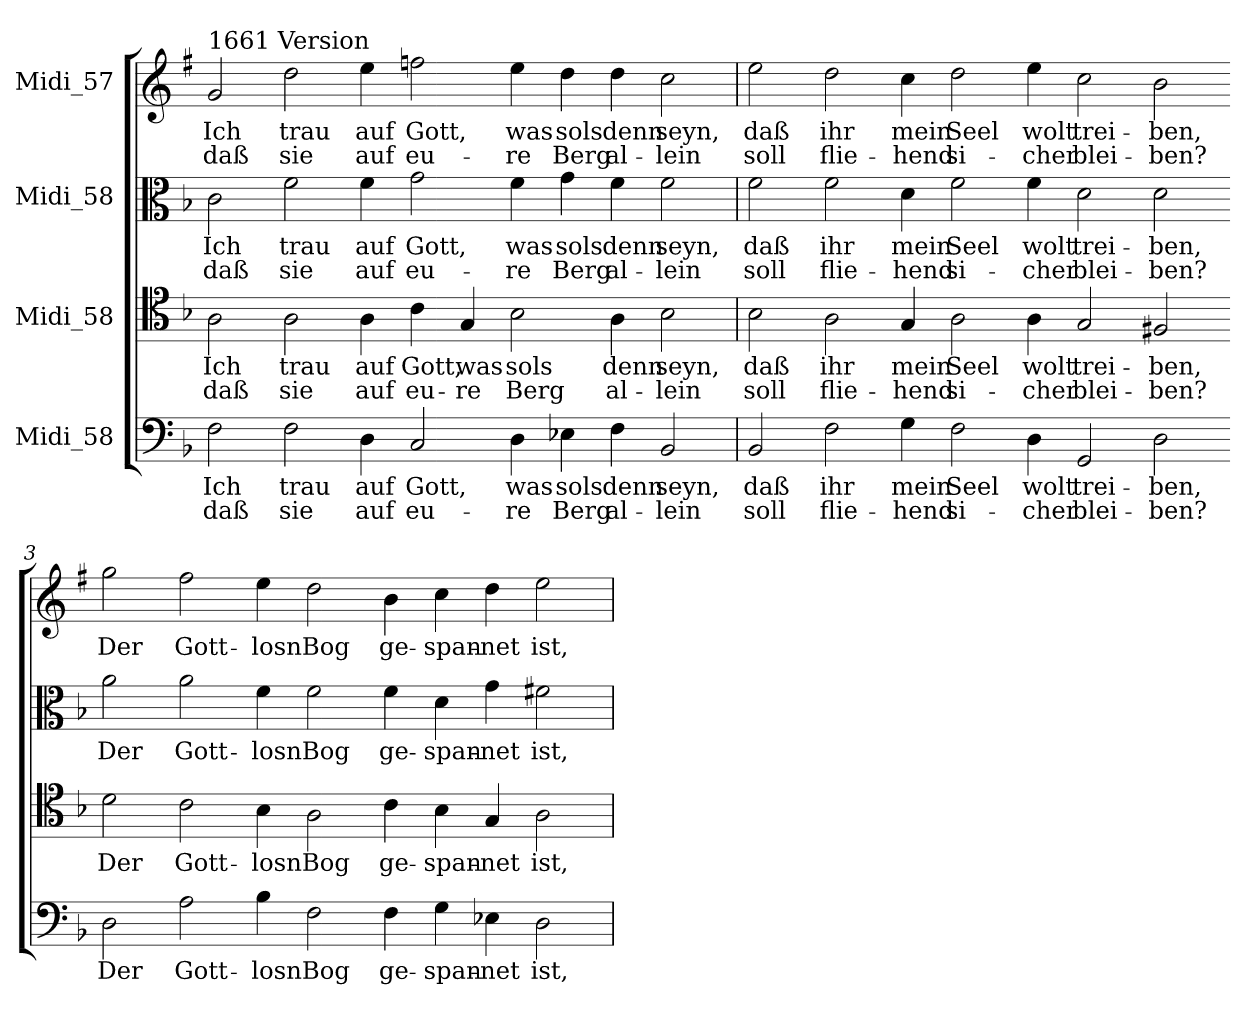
**kern	**text	**text	**kern	**text	**text	**kern	**text	**text	**kern	**text	**text
*part4	*part4	*part4	*part3	*part3	*part3	*part2	*part2	*part2	*part1	*part1	*part1
*staff4	*staff4	*staff4	*staff3	*staff3	*staff3	*staff2	*staff2	*staff2	*staff1	*staff1	*staff1
*I"Midi_58	*	*	*I"Midi_58	*	*	*I"Midi_58	*	*	*I"Midi_57	*	*
*clefF4	*	*	*clefC4	*	*	*clefC3	*	*	*clefG2	*	*
*	*	*	*	*	*	*	*	*	*ITrd1c2	*	*
*k[b-]	*	*	*k[b-]	*	*	*k[b-]	*	*	*k[b-]	*	*
*F:	*	*	*F:	*	*	*F:	*	*	*F:	*	*
=1	=1	=1	=1	=1	=1	=1	=1	=1	=1	=1	=1
!	!	!	!	!	!	!	!	!	!LO:TX:a:t=1661 Version	!	!
!	!LO:LY:b	!LO:LY:b	!	!LO:LY:b	!LO:LY:b	!	!LO:LY:b	!LO:LY:b	!	!LO:LY:b	!LO:LY:b
2F	Ich	daß	2A	Ich	daß	2c	Ich	daß	2f	Ich	daß
!	!LO:LY:b	!LO:LY:b	!	!LO:LY:b	!LO:LY:b	!	!LO:LY:b	!LO:LY:b	!	!LO:LY:b	!LO:LY:b
2F	trau	sie	2A	trau	sie	2f	trau	sie	2cc	trau	sie
!	!LO:LY:b	!LO:LY:b	!	!LO:LY:b	!LO:LY:b	!	!LO:LY:b	!LO:LY:b	!	!LO:LY:b	!LO:LY:b
4D	auf	auf	4A	auf	auf	4f	auf	auf	4dd	auf	auf
!	!LO:LY:b	!LO:LY:b	!	!LO:LY:b	!LO:LY:b	!	!LO:LY:b	!LO:LY:b	!	!LO:LY:b	!LO:LY:b
2C	Gott,	eu-	4c	Gott,	eu-	2g	Gott,	eu-	2ee-X	Gott,	eu-
!	!	!	!	!LO:LY:b	!LO:LY:b	!	!	!	!	!	!
.	.	.	4G	-was	re	.	.	.	.	.	.
!	!LO:LY:b	!LO:LY:b	!	!LO:LY:b	!LO:LY:b	!	!LO:LY:b	!LO:LY:b	!	!LO:LY:b	!LO:LY:b
4D	-was	re	2B-	sols	Berg	4f	-was	re	4dd	-was	re
!	!LO:LY:b	!LO:LY:b	!	!	!	!	!LO:LY:b	!LO:LY:b	!	!LO:LY:b	!LO:LY:b
4E-X	sols	Berg	.	.	.	4g	sols	Berg	4cc	sols	Berg
!	!LO:LY:b	!LO:LY:b	!	!LO:LY:b	!LO:LY:b	!	!LO:LY:b	!LO:LY:b	!	!LO:LY:b	!LO:LY:b
4F	denn	al-	4A	denn	al-	4f	denn	al-	4cc	denn	al-
!	!LO:LY:b	!LO:LY:b	!	!LO:LY:b	!LO:LY:b	!	!LO:LY:b	!LO:LY:b	!	!LO:LY:b	!LO:LY:b
2BB-	-seyn,	lein	2B-	-seyn,	lein	2f	-seyn,	lein	2b-	-seyn,	lein
=2	=2	=2	=2	=2	=2	=2	=2	=2	=2	=2	=2
!	!LO:LY:b	!LO:LY:b	!	!LO:LY:b	!LO:LY:b	!	!LO:LY:b	!LO:LY:b	!	!LO:LY:b	!LO:LY:b
2BB-	daß	soll	2B-	daß	soll	2f	daß	soll	2dd	daß	soll
!	!LO:LY:b	!LO:LY:b	!	!LO:LY:b	!LO:LY:b	!	!LO:LY:b	!LO:LY:b	!	!LO:LY:b	!LO:LY:b
2F	ihr	flie-	2A	ihr	flie-	2f	ihr	flie-	2cc	ihr	flie-
!	!LO:LY:b	!LO:LY:b	!	!LO:LY:b	!LO:LY:b	!	!LO:LY:b	!LO:LY:b	!	!LO:LY:b	!LO:LY:b
4G	-mein	hend	4G	-mein	hend	4d	-mein	hend	4b-	-mein	hend
!	!LO:LY:b	!LO:LY:b	!	!LO:LY:b	!LO:LY:b	!	!LO:LY:b	!LO:LY:b	!	!LO:LY:b	!LO:LY:b
2F	Seel	si-	2A	Seel	si-	2f	Seel	si-	2cc	Seel	si-
!	!LO:LY:b	!LO:LY:b	!	!LO:LY:b	!LO:LY:b	!	!LO:LY:b	!LO:LY:b	!	!LO:LY:b	!LO:LY:b
4D	-wolt	cher	4A	-wolt	cher	4f	-wolt	cher	4dd	-wolt	cher
!	!LO:LY:b	!LO:LY:b	!	!LO:LY:b	!LO:LY:b	!	!LO:LY:b	!LO:LY:b	!	!LO:LY:b	!LO:LY:b
2GG	trei-	-blei-	2G	trei-	-blei-	2d	trei-	-blei-	2b-	trei-	-blei-
!	!LO:LY:b	!LO:LY:b	!	!LO:LY:b	!LO:LY:b	!	!LO:LY:b	!LO:LY:b	!	!LO:LY:b	!LO:LY:b
2D	-ben,	ben?	2F#X	-ben,	ben?	2d	-ben,	ben?	2a	-ben,	ben?
!!LO:LB:g=z
=3-	=3-	=3-	=3-	=3-	=3-	=3-	=3-	=3-	=3-	=3-	=3-
!	!LO:LY:b	!	!	!LO:LY:b	!	!	!LO:LY:b	!	!	!LO:LY:b	!
2D	Der	.	2d	Der	.	2a	Der	.	2ff	Der	.
!	!LO:LY:b	!	!	!LO:LY:b	!	!	!LO:LY:b	!	!	!LO:LY:b	!
2A	Gott-	.	2c	Gott-	.	2a	Gott-	.	2ee	Gott-	.
!	!LO:LY:b	!	!	!LO:LY:b	!	!	!LO:LY:b	!	!	!LO:LY:b	!
4B-	-losn	.	4B-	-losn	.	4f	-losn	.	4dd	-losn	.
!	!LO:LY:b	!	!	!LO:LY:b	!	!	!LO:LY:b	!	!	!LO:LY:b	!
2F	Bog	.	2A	Bog	.	2f	Bog	.	2cc	Bog	.
!	!LO:LY:b	!	!	!LO:LY:b	!	!	!LO:LY:b	!	!	!LO:LY:b	!
4F	ge-	.	4c	ge-	.	4f	ge-	.	4a	ge-	.
!	!LO:LY:b	!	!	!LO:LY:b	!	!	!LO:LY:b	!	!	!LO:LY:b	!
4G	-span-	.	4B-	-span-	.	4d	-span-	.	4b-	-span-	.
!	!LO:LY:b	!	!	!LO:LY:b	!	!	!LO:LY:b	!	!	!LO:LY:b	!
4E-X	-net	.	4G	-net	.	4g	-net	.	4cc	-net	.
!	!LO:LY:b	!	!	!LO:LY:b	!	!	!LO:LY:b	!	!	!LO:LY:b	!
2D	ist,	.	2A	ist,	.	2f#X	ist,	.	2dd	ist,	.
=	=	=	=	=	=	=	=	=	=	=	=
*-	*-	*-	*-	*-	*-	*-	*-	*-	*-	*-	*-
